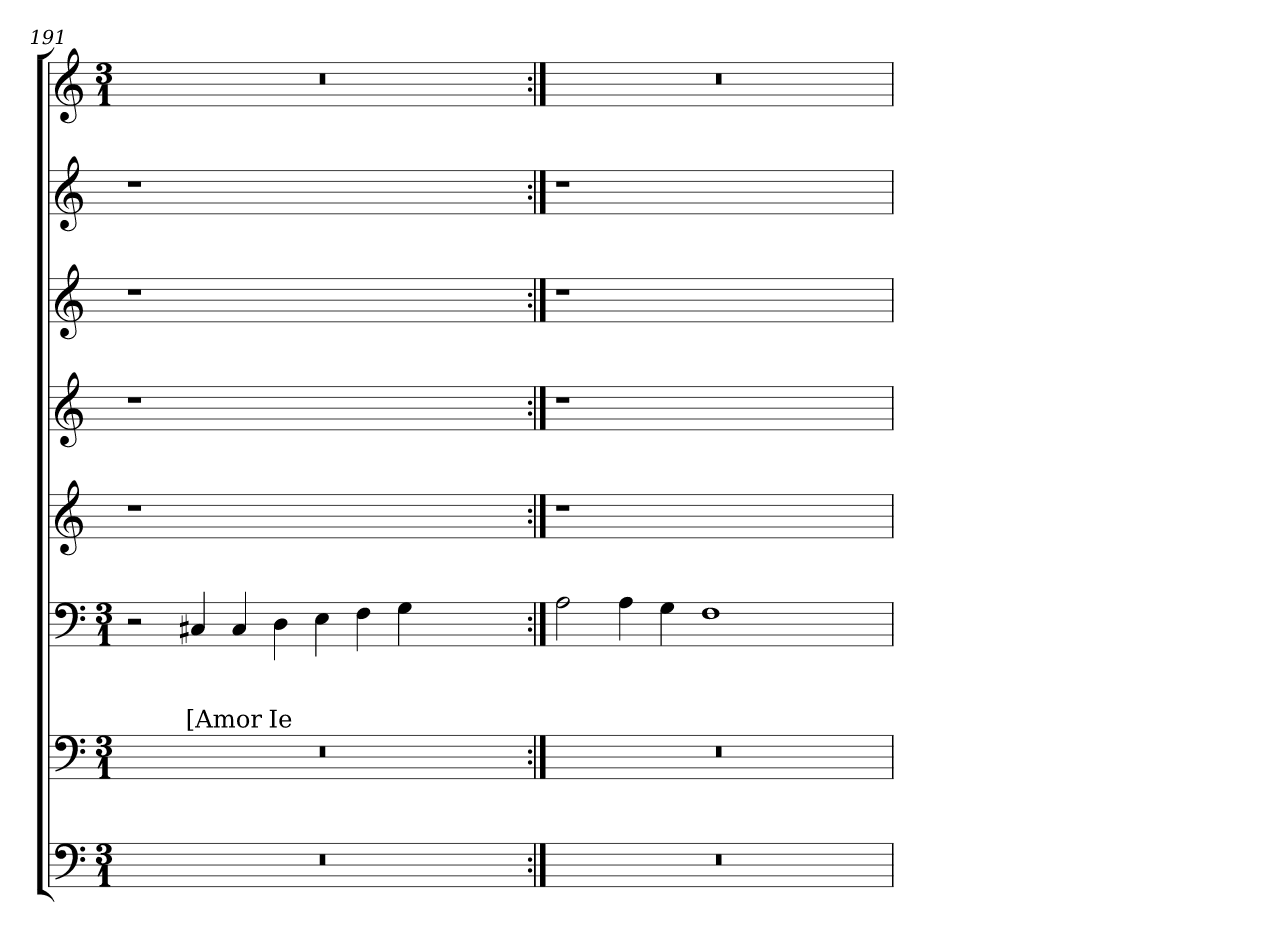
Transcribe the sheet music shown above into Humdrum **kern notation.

**kern	**kern	**kern	**text	**text	**text	**kern	**kern	**kern	**kern	**kern
*part8	*part7	*part6	*part6	*part6	*part6	*part5	*part4	*part3	*part2	*part1
*staff8	*staff7	*staff6	*staff6	*staff6	*staff6	*staff5	*staff4	*staff3	*staff2	*staff1
*clefF4	*clefF4	*clefF4	*	*	*	*clefG2	*clefG2	*clefG2	*clefG2	*clefG2
*k[]	*k[]	*k[]	*	*	*	*k[]	*k[]	*k[]	*k[]	*k[]
*C:	*C:	*C:	*	*	*	*C:	*C:	*C:	*C:	*C:
*M3/1	*M3/1	*M3/1	*	*	*	*	*	*	*	*M3/1
=191	=191	=191	=191	=191	=191	=191	=191	=191	=191	=191
0.r	0.r	2r	.	.	.	1r	1r	1r	1r	0.r
!	!	!	!	!	!LO:LY:b	!	!	!	!	!
.	.	4C#X/	.	.	[Amor	.	.	.	.	.
.	.	4C#/	.	.	.	.	.	.	.	.
!	!	!	!	!	!LO:LY:b	!	!	!	!	!
.	.	4D\	.	.	Ie	0ryy	0ryy	0ryy	0ryy	.
.	.	4E\	.	.	.	.	.	.	.	.
.	.	4F\	.	.	.	.	.	.	.	.
.	.	4G\	.	.	.	.	.	.	.	.
.	.	1ryy	.	.	.	.	.	.	.	.
!!LO:LB:g=z
=192:|!	=192:|!	=192:|!	=192:|!	=192:|!	=192:|!	=192:|!	=192:|!	=192:|!	=192:|!	=192:|!
0.r	0.r	2A\	.	.	.	1r	1r	1r	1r	0.r
.	.	4A\	.	.	.	.	.	.	.	.
.	.	4G\	.	.	.	.	.	.	.	.
.	.	1F	.	.	.	0ryy	0ryy	0ryy	0ryy	.
.	.	1ryy	.	.	.	.	.	.	.	.
=	=	=	=	=	=	=	=	=	=	=
*-	*-	*-	*-	*-	*-	*-	*-	*-	*-	*-
